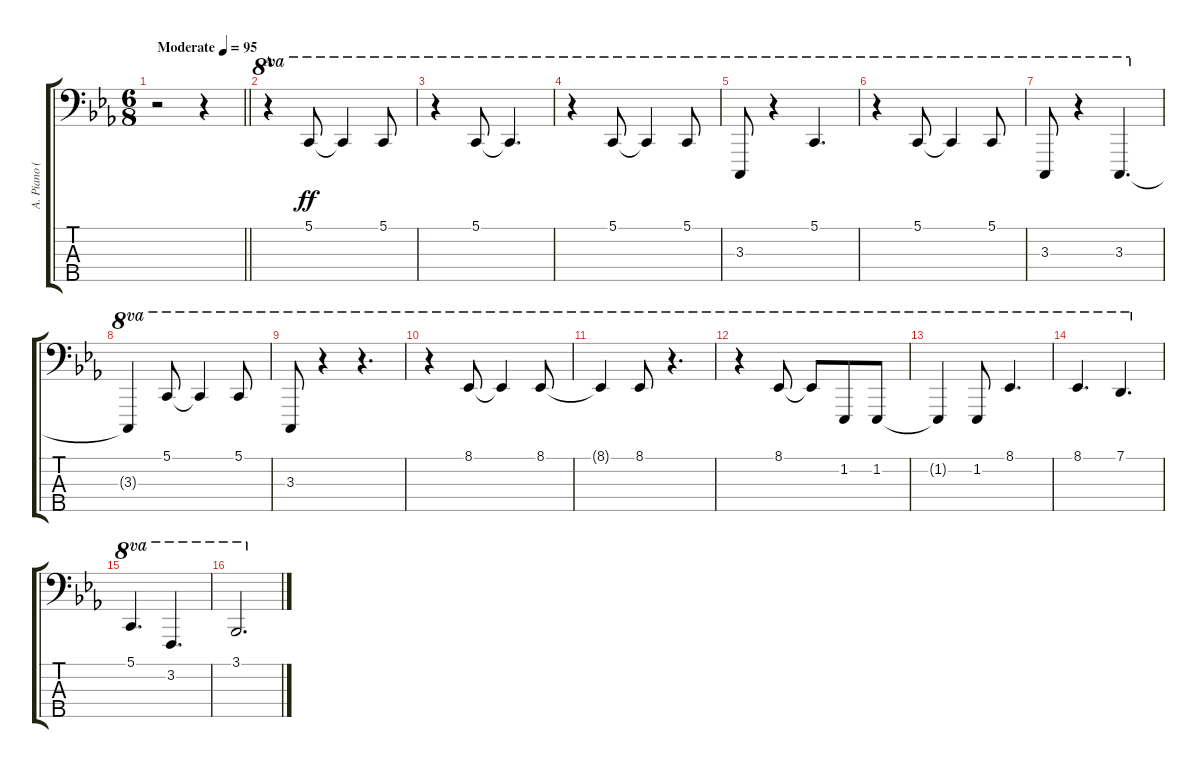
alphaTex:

\track ("A. Piano (Left Hand)" "A. Piano (") {instrument acousticgrandpiano}
\staff {score tabs}
\tuning (G2 D2 A1 E1 B0) {hide}
\ts (6 8)
\tempo (95 "Moderate")
\clef f4
\barLineRight lightlight
\ks eb
r.2{dy ff instrument acousticgrandpiano} r.4 |
\section ("" "A")
r.4{ot 8va} 5.1.8{ot 8va} 5.1{t}.4{ot 8va} 5.1.8{ot 8va} |
r.4{ot 8va} 5.1.8{ot 8va} 5.1{t}.4{d ot 8va} |
r.4{ot 8va} 5.1.8{ot 8va} 5.1{t}.4{ot 8va} 5.1.8{ot 8va} |
3.3.8{ot 8va} r.4{ot 8va} 5.1.4{d ot 8va} |
r.4{ot 8va} 5.1.8{ot 8va} 5.1{t}.4{ot 8va} 5.1.8{ot 8va} |
3.3.8{ot 8va} r.4{ot 8va} 3.3.4{d ot 8va} |
3.3{t}.4{ot 8va} 5.1.8{ot 8va} 5.1{t}.4{ot 8va} 5.1.8{ot 8va} |
3.3.8{ot 8va} r.4{ot 8va} r.4{d ot 8va} |
r.4{ot 8va} 8.1.8{ot 8va} 8.1{t}.4{ot 8va} 8.1.8{ot 8va} |
8.1{t}.4{ot 8va} 8.1.8{ot 8va} r.4{d ot 8va} |
r.4{ot 8va} 8.1.8{ot 8va} 8.1{t}.8{ot 8va} 1.2.8{ot 8va} 1.2.8{ot 8va} |
1.2{t}.4{ot 8va} 1.2.8{ot 8va} 8.1.4{d ot 8va} |
8.1.4{d ot 8va} 7.1.4{d ot 8va} |
5.1.4{d ot 8va} 3.2.4{d ot 8va} |
3.1.2{d ot 8va}
